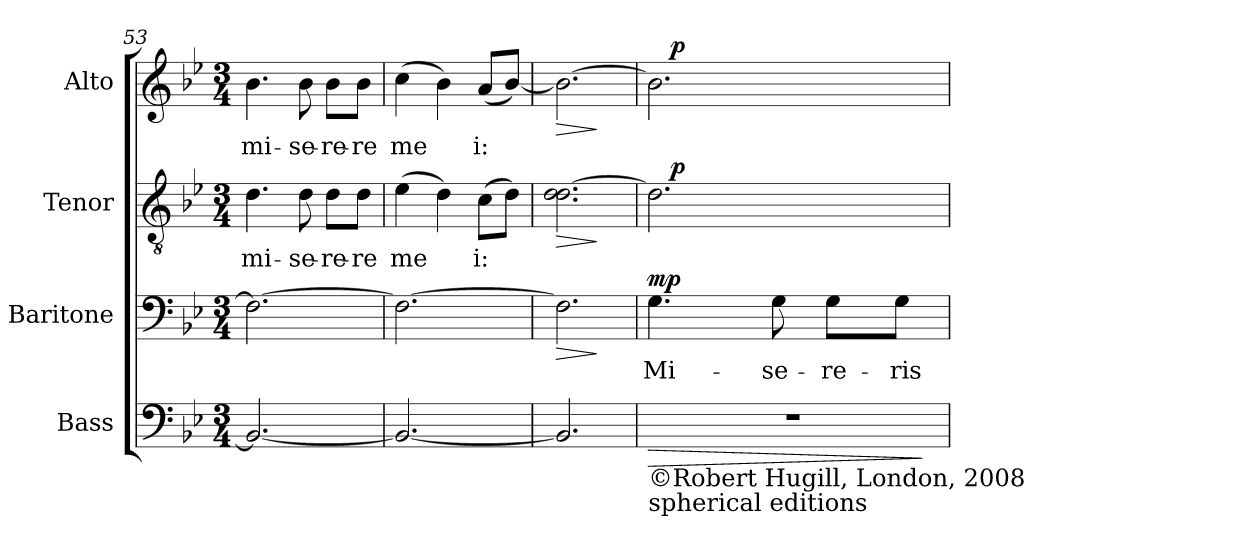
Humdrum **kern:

**kern	**text	**dynam	**kern	**text	**dynam	**kern	**text	**dynam	**kern	**text	**dynam
*part4	*part4	*part4	*part3	*part3	*part3	*part2	*part2	*part2	*part1	*part1	*part1
*staff4	*staff4	*staff4	*staff3	*staff3	*staff3	*staff2	*staff2	*staff2	*staff1	*staff1	*staff1
*I"Bass	*	*	*I"Baritone	*	*	*I"Tenor	*	*	*I"Alto	*	*
*I'B	*	*	*I'Ba	*	*	*I'T	*	*	*I'A	*	*
*clefF4	*	*	*clefF4	*	*	*clefGv2	*	*	*clefG2	*	*
*k[b-e-]	*	*	*k[b-e-]	*	*	*k[b-e-]	*	*	*k[b-e-]	*	*
*B-:	*	*	*B-:	*	*	*B-:	*	*	*B-:	*	*
*M3/4	*	*	*M3/4	*	*	*M3/4	*	*	*M3/4	*	*
=53	=53	=53	=53	=53	=53	=53	=53	=53	=53	=53	=53
!	!LO:LY:b:cj	!	!	!LO:LY:b:cj	!	!	!LO:LY:b:cj	!	!	!LO:LY:b:cj	!
2.BB-/_<	.	.	2.F\_>	.	.	4.d\	mi-	.	4.b-\	mi-	.
!	!	!	!	!	!	!	!LO:LY:b:cj	!	!	!LO:LY:b:cj	!
.	.	.	.	.	.	8d\	-se-	.	8b-\	-se-	.
!	!	!	!	!	!	!	!LO:LY:b:cj	!	!	!LO:LY:b:cj	!
.	.	.	.	.	.	8d\L	-re-	.	8b-\L	-re-	.
!	!	!	!	!	!	!	!LO:LY:b:cj	!	!	!LO:LY:b:cj	!
.	.	.	.	.	.	8d\J	-re	.	8b-\J	-re	.
=54	=54	=54	=54	=54	=54	=54	=54	=54	=54	=54	=54
!	!LO:LY:b:cj	!	!	!LO:LY:b:cj	!	!	!LO:LY:b:cj	!	!	!LO:LY:b:cj	!
2.BB-/_<	.	.	2.F\_<	.	.	(>4e-\	me-	.	(>4cc\	me-	.
!	!	!	!	!	!	!	!LO:LY:b:cj	!	!	!LO:LY:b:cj	!
.	.	.	.	.	.	4d\)	--	.	4b-\)	--	.
!	!	!	!	!	!	!	!LO:LY:b:cj	!	!	!LO:LY:b:cj	!
.	.	.	.	.	.	(>8c\L	-i:	.	(<8a/L	-i:	.
!	!	!	!	!	!	!	!LO:LY:b:cj	!	!	!LO:LY:b:cj	!
.	.	.	.	.	.	8d\J)	.	.	[<8b-/J)	.	.
!!LO:LB:g=z
=55	=55	=55	=55	=55	=55	=55	=55	=55	=55	=55	=55
!	!LO:LY:b:cj	!	!	!LO:LY:b:cj	!LO:HP:b	!	!LO:LY:b:cj	!LO:HP:b	!	!LO:LY:b:cj	!LO:HP:b
2.BB-/]	.	.	2.F\]	.	>	2.d\ [>2.d\	.	>	2.b-\_>	.	>
.	.	.	.	.	]	.	.	]	.	.	]
=56	=56	=56	=56	=56	=56	=56	=56	=56	=56	=56	=56
!LO:TX:b:t=©Robert Hugill, London, 2008	!	!	!	!	!	!	!	!	!	!	!
!LO:TX:b:t=spherical editions	!	!	!	!	!	!	!	!	!	!	!
!	!	!LO:HP:b	!	!LO:LY:b:cj	!LO:DY:a	!	!LO:LY:b:cj	!	!	!LO:LY:b:cj	!
*	*	*	*	*	*	*^	*	*	*^	*	*
2.r	.	>	4.G\	Mi-	mp	2.d\]	32ryy	.	.	2.b-\]	32ryy	.	.
!	!	!	!	!	!	!	!	!	!LO:DY:a	!	!	!	!LO:DY:a
.	.	.	.	.	.	.	2ryy	.	p	.	2ryy	.	p
!	!	!	!	!LO:LY:b:cj	!	!	!	!	!	!	!	!	!
.	.	.	8G\	-se-	.	.	.	.	.	.	.	.	.
!	!	!	!	!LO:LY:b:cj	!	!	!	!	!	!	!	!	!
.	.	.	8G\L	-re-	.	.	.	.	.	.	.	.	.
.	.	.	.	.	.	.	8..ryy	.	.	.	8..ryy	.	.
!	!	!	!	!LO:LY:b:cj	!	!	!	!	!	!	!	!	!
.	.	.	8G\J	-ris	.	.	.	.	.	.	.	.	.
.	.	]	.	.	.	.	.	.	.	.	.	.	.
*	*	*	*	*	*	*v	*v	*	*	*	*	*	*
*	*	*	*	*	*	*	*	*	*v	*v	*	*
=	=	=	=	=	=	=	=	=	=	=	=
*-	*-	*-	*-	*-	*-	*-	*-	*-	*-	*-	*-
